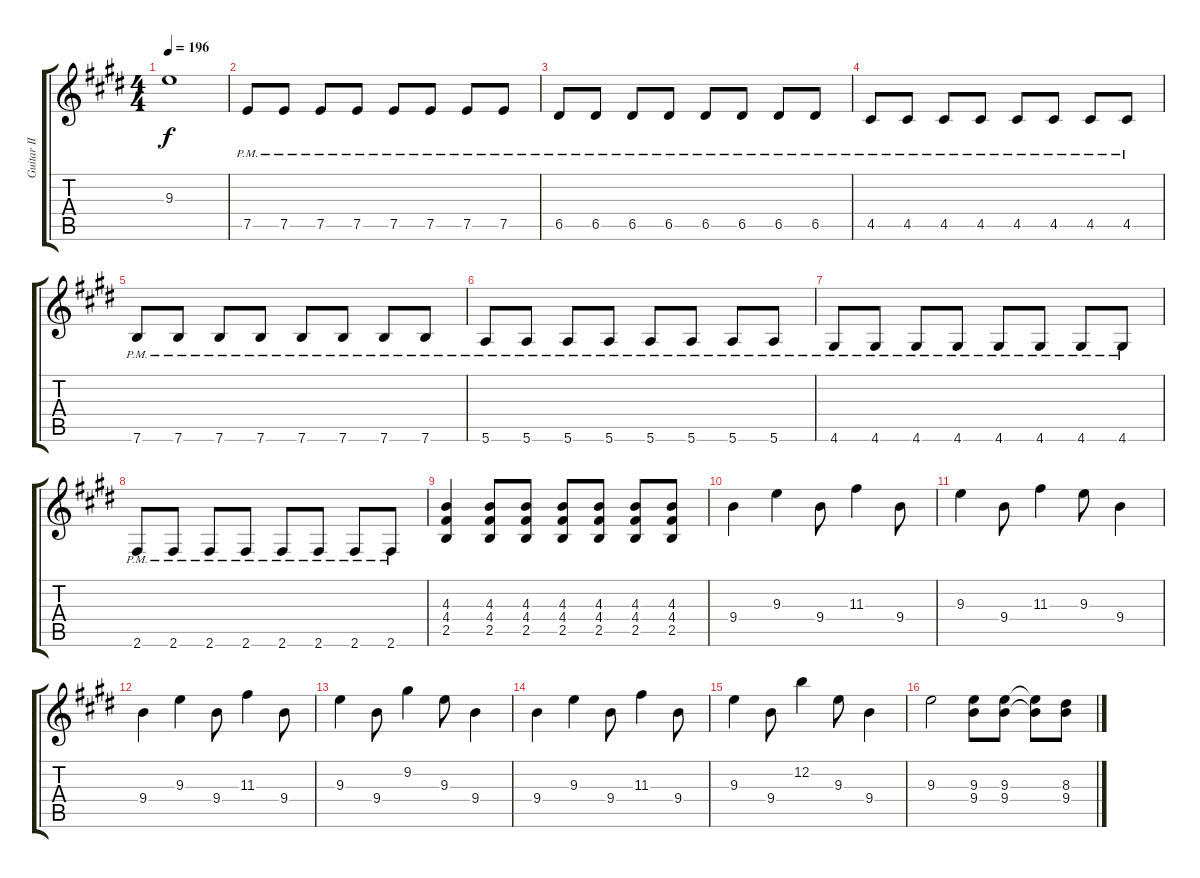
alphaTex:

\track ("Guitar II" "Guitar II") {instrument electricguitarclean}
\staff {score tabs}
\tuning (E4 B3 G3 D3 A2 E2) {hide}
\ts (4 4)
\tempo 196
\clef g2
\ks c#minor
9.3{t}.1{dy f} |
\ks e
7.5{pm}.8 7.5{pm}.8 7.5{pm}.8 7.5{pm}.8 7.5{pm}.8 7.5{pm}.8 7.5{pm}.8 7.5{pm}.8 |
6.5{pm}.8 6.5{pm}.8 6.5{pm}.8 6.5{pm}.8 6.5{pm}.8 6.5{pm}.8 6.5{pm}.8 6.5{pm}.8 |
4.5{pm}.8 4.5{pm}.8 4.5{pm}.8 4.5{pm}.8 4.5{pm}.8 4.5{pm}.8 4.5{pm}.8 4.5{pm}.8 |
7.6{pm}.8 7.6{pm}.8 7.6{pm}.8 7.6{pm}.8 7.6{pm}.8 7.6{pm}.8 7.6{pm}.8 7.6{pm}.8 |
5.6{pm}.8 5.6{pm}.8 5.6{pm}.8 5.6{pm}.8 5.6{pm}.8 5.6{pm}.8 5.6{pm}.8 5.6{pm}.8 |
4.6{pm}.8 4.6{pm}.8 4.6{pm}.8 4.6{pm}.8 4.6{pm}.8 4.6{pm}.8 4.6{pm}.8 4.6{pm}.8 |
2.6{pm}.8 2.6{pm}.8 2.6{pm}.8 2.6{pm}.8 2.6{pm}.8 2.6{pm}.8 2.6{pm}.8 2.6{pm}.8 |
(4.3 4.4 2.5).4 (4.3 4.4 2.5).8 (4.3 4.4 2.5).8 (4.3 4.4 2.5).8 (4.3 4.4 2.5).8 (4.3 4.4 2.5).8 (4.3 4.4 2.5).8 |
\ks c#minor
9.4.4 9.3.4 9.4.8 11.3.4 9.4.8 |
\ks e
9.3.4 9.4.8 11.3.4 9.3.8 9.4.4 |
\ks c#minor
9.4.4 9.3.4 9.4.8 11.3.4 9.4.8 |
9.3.4 9.4.8 9.2.4 9.3.8 9.4.4 |
\ks e
9.4.4 9.3.4 9.4.8 11.3.4 9.4.8 |
\ks c#minor
9.3.4 9.4.8 12.2.4 9.3.8 9.4.4 |
9.3.2 (9.3 9.4).8 (9.3 9.4).8 (9.3{t} 9.4{t}).8 (8.3 9.4).8
